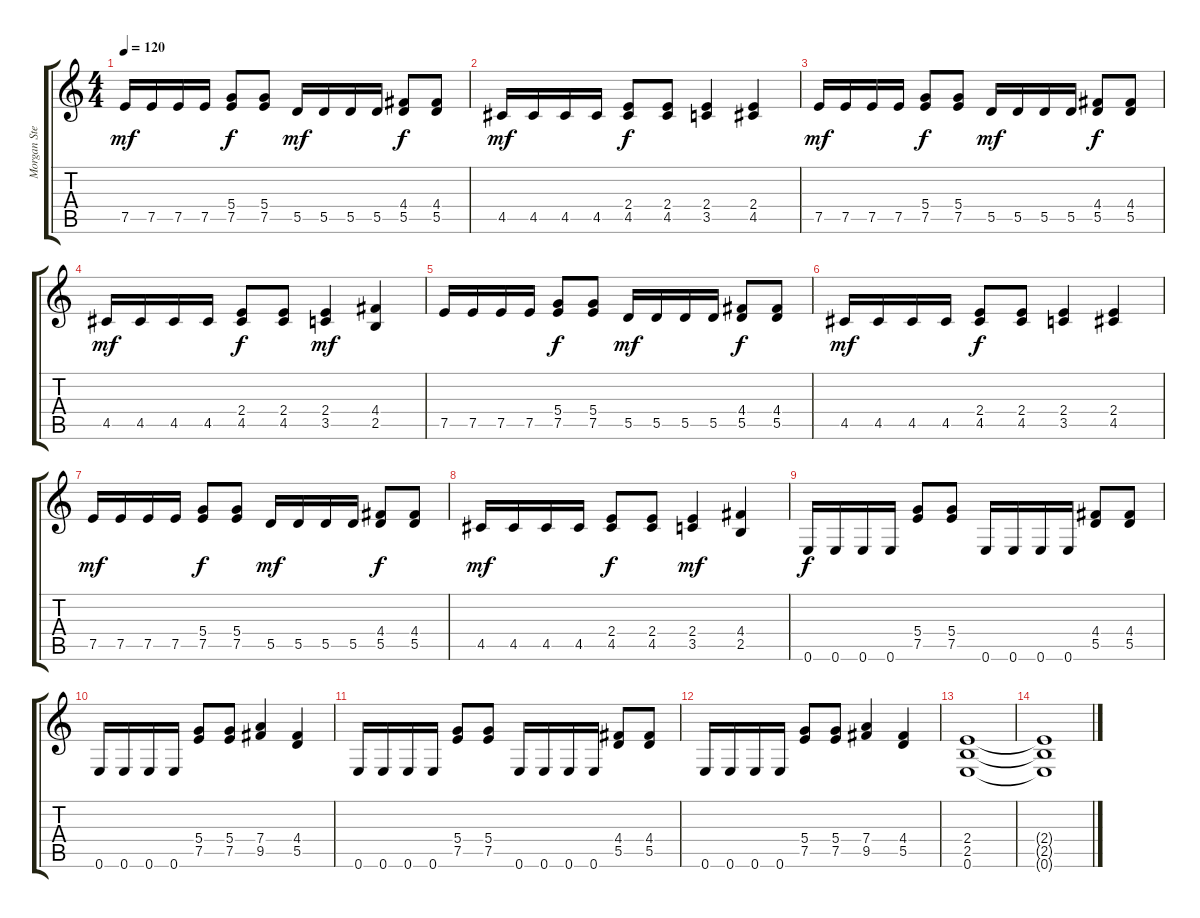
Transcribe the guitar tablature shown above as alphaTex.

\track ("Morgan Steinmeyer Hakansson" "Morgan Ste") {instrument distortionguitar}
\staff {score tabs}
\tuning (C4 B3 G3 D3 A2 E2) {hide}
\ts (4 4)
\tempo 120
\clef g2
\ks c
7.5.16{dy mf} 7.5.16 7.5.16 7.5.16 (5.4 7.5).8{dy f} (5.4 7.5).8 5.5.16{dy mf} 5.5.16 5.5.16 5.5.16 (4.4 5.5).8{dy f} (4.4 5.5).8 |
4.5.16{dy mf} 4.5.16 4.5.16 4.5.16 (2.4 4.5).8{dy f} (2.4 4.5).8 (2.4 3.5).4 (2.4 4.5).4 |
7.5.16{dy mf} 7.5.16 7.5.16 7.5.16 (5.4 7.5).8{dy f} (5.4 7.5).8 5.5.16{dy mf} 5.5.16 5.5.16 5.5.16 (4.4 5.5).8{dy f} (4.4 5.5).8 |
4.5.16{dy mf} 4.5.16 4.5.16 4.5.16 (2.4 4.5).8{dy f} (2.4 4.5).8 (2.4 3.5).4{dy mf} (4.4 2.5).4 |
7.5.16 7.5.16 7.5.16 7.5.16 (5.4 7.5).8{dy f} (5.4 7.5).8 5.5.16{dy mf} 5.5.16 5.5.16 5.5.16 (4.4 5.5).8{dy f} (4.4 5.5).8 |
4.5.16{dy mf} 4.5.16 4.5.16 4.5.16 (2.4 4.5).8{dy f} (2.4 4.5).8 (2.4 3.5).4 (2.4 4.5).4 |
7.5.16{dy mf} 7.5.16 7.5.16 7.5.16 (5.4 7.5).8{dy f} (5.4 7.5).8 5.5.16{dy mf} 5.5.16 5.5.16 5.5.16 (4.4 5.5).8{dy f} (4.4 5.5).8 |
4.5.16{dy mf} 4.5.16 4.5.16 4.5.16 (2.4 4.5).8{dy f} (2.4 4.5).8 (2.4 3.5).4{dy mf} (4.4 2.5).4 |
0.6.16{dy f} 0.6.16 0.6.16 0.6.16 (5.4 7.5).8 (5.4 7.5).8 0.6.16 0.6.16 0.6.16 0.6.16 (4.4 5.5).8 (4.4 5.5).8 |
0.6.16 0.6.16 0.6.16 0.6.16 (5.4 7.5).8 (5.4 7.5).8 (7.4 9.5).4 (4.4 5.5).4 |
0.6.16 0.6.16 0.6.16 0.6.16 (5.4 7.5).8 (5.4 7.5).8 0.6.16 0.6.16 0.6.16 0.6.16 (4.4 5.5).8 (4.4 5.5).8 |
0.6.16 0.6.16 0.6.16 0.6.16 (5.4 7.5).8 (5.4 7.5).8 (7.4 9.5).4 (4.4 5.5).4 |
(2.4 2.5 0.6).1 |
(2.4{t} 2.5{t} 0.6{t}).1
